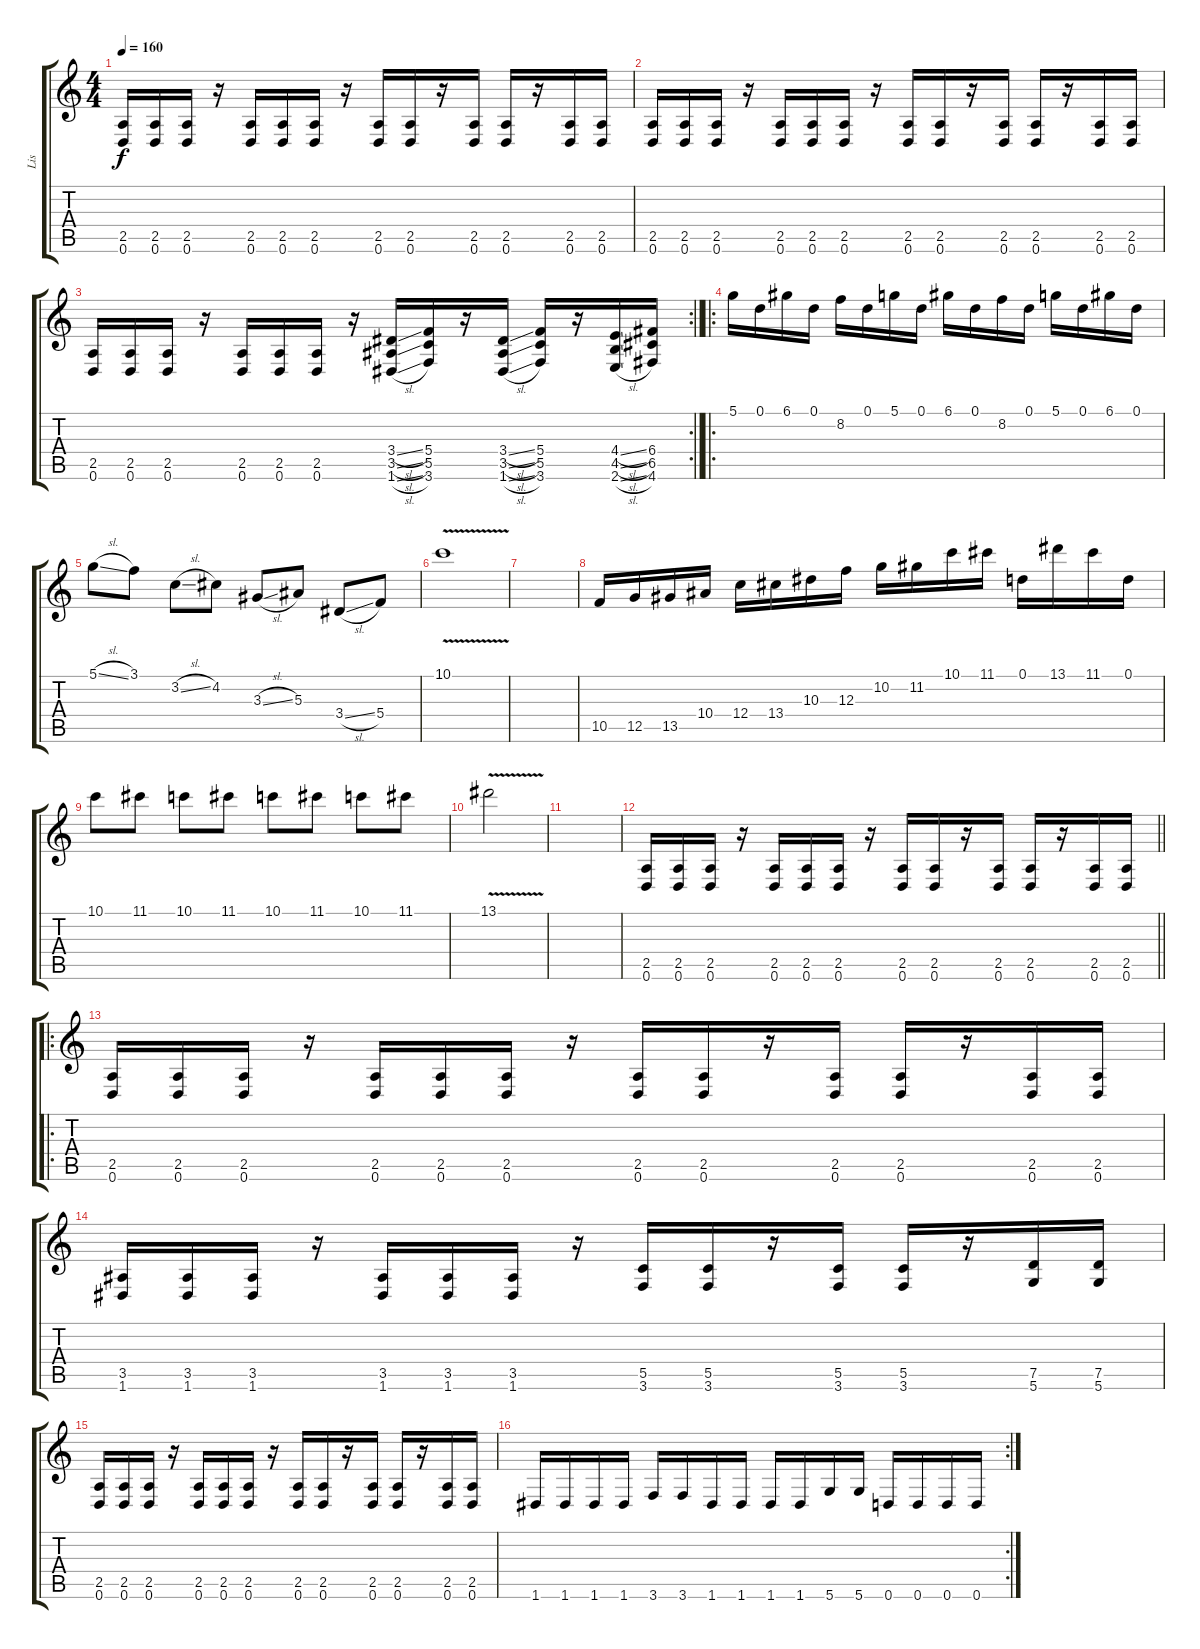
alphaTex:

\track ("Lis" "Lis") {instrument distortionguitar}
\staff {score tabs}
\tuning (D4 A3 F3 C3 G2 D2) {hide}
\ts (4 4)
\tempo 160
\clef g2
\ks c
(2.5 0.6).16{dy f} (2.5 0.6).16 (2.5 0.6).16 r.16 (2.5 0.6).16 (2.5 0.6).16 (2.5 0.6).16 r.16 (2.5 0.6).16 (2.5 0.6).16 r.16 (2.5 0.6).16 (2.5 0.6).16 r.16 (2.5 0.6).16 (2.5 0.6).16 |
(2.5 0.6).16 (2.5 0.6).16 (2.5 0.6).16 r.16 (2.5 0.6).16 (2.5 0.6).16 (2.5 0.6).16 r.16 (2.5 0.6).16 (2.5 0.6).16 r.16 (2.5 0.6).16 (2.5 0.6).16 r.16 (2.5 0.6).16 (2.5 0.6).16 |
\rc 2
\barLineRight lightlight
(2.5 0.6).16 (2.5 0.6).16 (2.5 0.6).16 r.16 (2.5 0.6).16 (2.5 0.6).16 (2.5 0.6).16 r.16 (3.4{sl} 3.5{sl} 1.6{sl}).16 (5.4 5.5 3.6).16 r.16 (3.4{sl} 3.5{sl} 1.6{sl}).16 (5.4 5.5 3.6).16 r.16 (4.4{sl} 4.5{sl} 2.6{sl}).16 (6.4 6.5 4.6).16 |
\ro
5.1.16 0.1.16 6.1.16 0.1.16 8.2.16 0.1.16 5.1.16 0.1.16 6.1.16 0.1.16 8.2.16 0.1.16 5.1.16 0.1.16 6.1.16 0.1.16 |
5.1{sl}.8 3.1.8 3.2{sl}.8 4.2.8 3.3{sl}.8 5.3.8 3.4{sl}.8 5.4.8 |
10.1{v}.1 |
|
10.5.16 12.5.16 13.5.16 10.4.16 12.4.16 13.4.16 10.3.16 12.3.16 10.2.16 11.2.16 10.1.16 11.1.16 0.1.16 13.1.16 11.1.16 0.1.16 |
10.1.8 11.1.8 10.1.8 11.1.8 10.1.8 11.1.8 10.1.8 11.1.8 |
13.1{v}.2 |
|
\barLineRight lightlight
(2.5 0.6).16 (2.5 0.6).16 (2.5 0.6).16 r.16 (2.5 0.6).16 (2.5 0.6).16 (2.5 0.6).16 r.16 (2.5 0.6).16 (2.5 0.6).16 r.16 (2.5 0.6).16 (2.5 0.6).16 r.16 (2.5 0.6).16 (2.5 0.6).16 |
\ro
(2.5 0.6).16 (2.5 0.6).16 (2.5 0.6).16 r.16 (2.5 0.6).16 (2.5 0.6).16 (2.5 0.6).16 r.16 (2.5 0.6).16 (2.5 0.6).16 r.16 (2.5 0.6).16 (2.5 0.6).16 r.16 (2.5 0.6).16 (2.5 0.6).16 |
(3.5 1.6).16 (3.5 1.6).16 (3.5 1.6).16 r.16 (3.5 1.6).16 (3.5 1.6).16 (3.5 1.6).16 r.16 (5.5 3.6).16 (5.5 3.6).16 r.16 (5.5 3.6).16 (5.5 3.6).16 r.16 (7.5 5.6).16 (7.5 5.6).16 |
(2.5 0.6).16 (2.5 0.6).16 (2.5 0.6).16 r.16 (2.5 0.6).16 (2.5 0.6).16 (2.5 0.6).16 r.16 (2.5 0.6).16 (2.5 0.6).16 r.16 (2.5 0.6).16 (2.5 0.6).16 r.16 (2.5 0.6).16 (2.5 0.6).16 |
\rc 2
1.6.16 1.6.16 1.6.16 1.6.16 3.6.16 3.6.16 1.6.16 1.6.16 1.6.16 1.6.16 5.6.16 5.6.16 0.6.16 0.6.16 0.6.16 0.6.16
